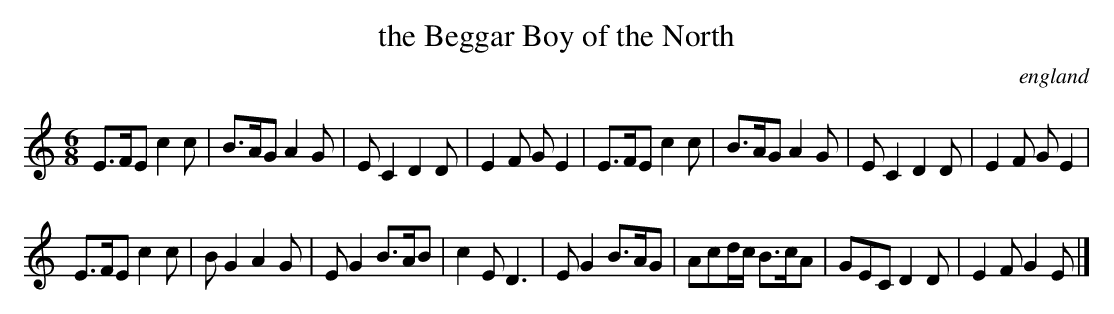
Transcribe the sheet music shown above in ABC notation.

X:1
T:the Beggar Boy of the North
O:england
M:6/8
K:C
E>FE c2c| B>AG A2G| EC2 D2D| E2F GE2| \
E>FE c2c| B>AG A2G| EC2 D2D| E2F GE2|
E>FE c2c| BG2  A2G| EG2 B>AB| c2E D3| \
EG2 B>AG| Acd/c/ B>cA| GEC D2D| E2F G2E|]
